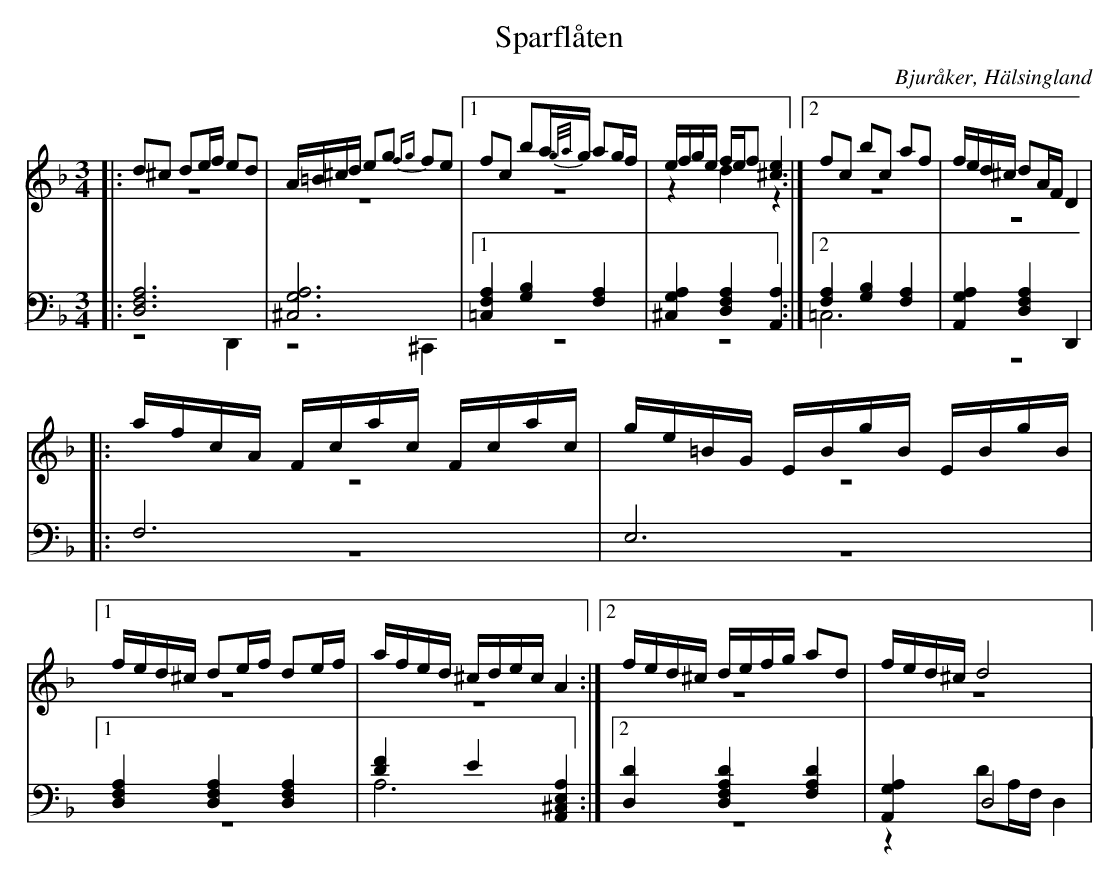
X:1
T: Sparflåten
O: Bjuråker, Hälsingland
M: 3/4
L: 1/8
K: Dm
V:1
V:2 merge
V:3
V:4 merge
V:1
|:d^c de/f/ ed|A/=B/^c/d/ eg {fg}fe|1 fc ba/{g/a/}g/ ag/f/| e/f/g/e/ f/e/f [^c2e2]:|2 fc bc af|f/e/d/^c/ dA/F/ D2|
|:a/f/c/A/  F/c/a/c/ F/c/a/c/|g/e/=B/G/  E/B/g/B/  E/B/g/B/|1 f/e/d/^c/ de/f/ de/f/|a/f/e/d/ ^c/d/e/c/ A2:|2 f/e/d/^c/ d/e/f/g/ ad|f/e/d/^c/ d4|
V:2
|:z6|z6|1 z6|z2 d2 z2:|2 z6|z6|
|:z6|z6|1 z6|z6:|2 z6|z6|
V:3 clef=bass
|:[D,6F,6A,6]|[^C,6G,6A,6]|1 [=C,2F,2A,2] [G,2B,2] [F,2A,2]|[^C,2G,2A,2] [D,2F,2A,2] [A,,2A,2]:|2 [F,2A,2] [G,2B,2] [F,2A,2]|[A,,2G,2A,2] [D,2F,2A,2] D,,2|
|:F,6|E,6|1 [D,2F,2A,2] [D,2F,2A,2] [D,2F,2A,2]|[D2F2] E2 [A,,2^C,2E,2A,2]:|2 [D,2D2] [D,2F,2A,2D2] [F,2A,2D2]|[A,,2G,2A,2] D,4|
V:4 clef=bass
|:z4 D,,2|z4 ^C,,2|1 z6|z6:|2 =C,6|z6|
|:z6|z6|1 z6|A,6:|2 z6|z2 DA,/F,/ D,2|
